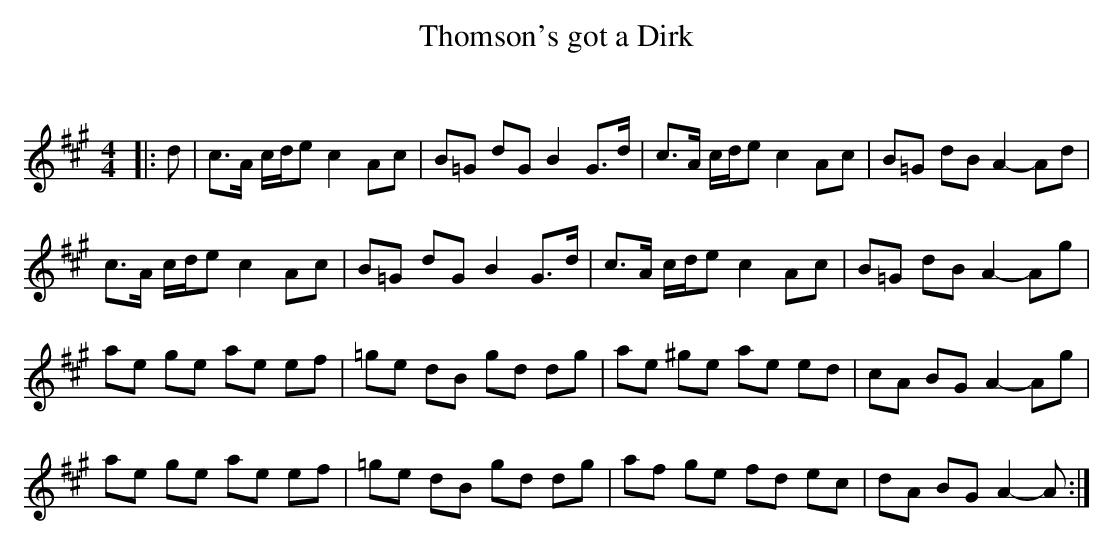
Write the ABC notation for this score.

X:1
T: Thomson's got a Dirk
C:
Q: 232
K:A
M:4/4
L:1/8
|:d|c3/2A1/2 c1/2d1/2e c2 Ac|B=G dG B2 G3/2d1/2|c3/2A1/2 c1/2d1/2e c2 Ac|B=G dB A2-Ad|
c3/2A1/2 c1/2d1/2e c2 Ac|B=G dG B2 G3/2d1/2|c3/2A1/2 c1/2d1/2e c2 Ac|B=G dB A2-Ag|
ae ge ae ef|=ge dB gd dg|ae ^ge ae ed|cA BG A2-Ag|
ae ge ae ef|=ge dB gd dg|af ge fd ec|dA BG A2-A:|
